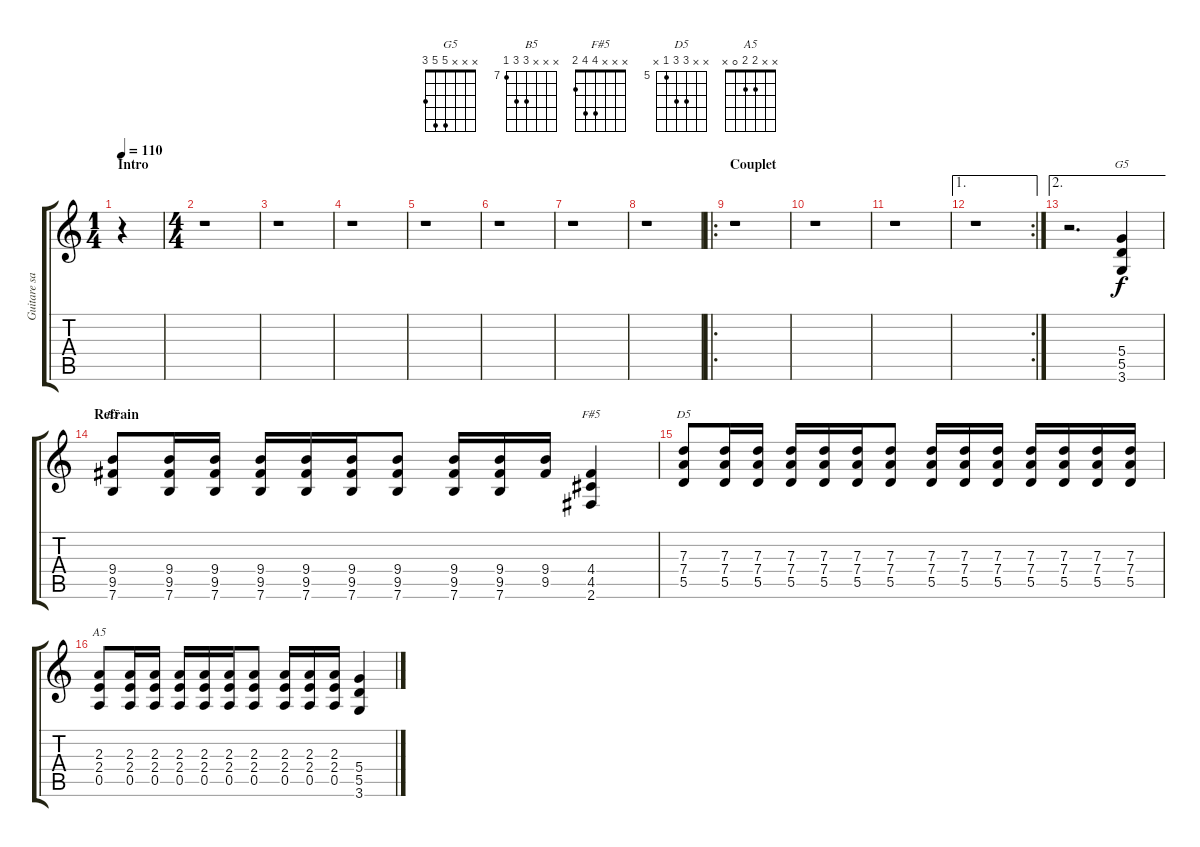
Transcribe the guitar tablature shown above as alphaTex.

\track ("Guitare saturée" "Guitare sa") {instrument distortionguitar}
\staff {score tabs}
\tuning (E4 B3 G3 D3 A2 E2) {hide}
\chord ("G5" x x x 5 5 3)
\chord ("B5" x x x 9 9 7) {firstfret 7}
\chord ("F#5" x x x 4 4 2)
\chord ("D5" x x 7 7 5 x) {firstfret 5}
\chord ("A5" x x 2 2 0 x)
\ts (1 4)
\section ("" "Intro")
\tempo 110
\clef g2
\ks c
r.4{dy f instrument distortionguitar} |
\ts (4 4)
r.1 |
r.1 |
r.1 |
r.1 |
r.1 |
r.1 |
r.1 |
\ro
\section ("" "Couplet")
r.1 |
r.1 |
r.1 |
\ae 1
\rc 2
r.1 |
\ae 2
r.2{d} (5.4 5.5 3.6).4{ch "G5"} |
\section ("" "Refrain")
(9.4 9.5 7.6).8{ch "B5"} (9.4 9.5 7.6).16 (9.4 9.5 7.6).16 (9.4 9.5 7.6).16 (9.4 9.5 7.6).16 (9.4 9.5 7.6).16 (9.4 9.5 7.6).8 (9.4 9.5 7.6).16 (9.4 9.5 7.6).16 (9.4 9.5).16 (4.4 4.5 2.6).4{ch "F#5"} |
(7.3 7.4 5.5).8{ch "D5"} (7.3 7.4 5.5).16 (7.3 7.4 5.5).16 (7.3 7.4 5.5).16 (7.3 7.4 5.5).16 (7.3 7.4 5.5).16 (7.3 7.4 5.5).8 (7.3 7.4 5.5).16 (7.3 7.4 5.5).16 (7.3 7.4 5.5).16 (7.3 7.4 5.5).16 (7.3 7.4 5.5).16 (7.3 7.4 5.5).16 (7.3 7.4 5.5).16 |
(2.3 2.4 0.5).8{ch "A5"} (2.3 2.4 0.5).16 (2.3 2.4 0.5).16 (2.3 2.4 0.5).16 (2.3 2.4 0.5).16 (2.3 2.4 0.5).16 (2.3 2.4 0.5).8 (2.3 2.4 0.5).16 (2.3 2.4 0.5).16 (2.3 2.4 0.5).16 (5.4 5.5 3.6).4
